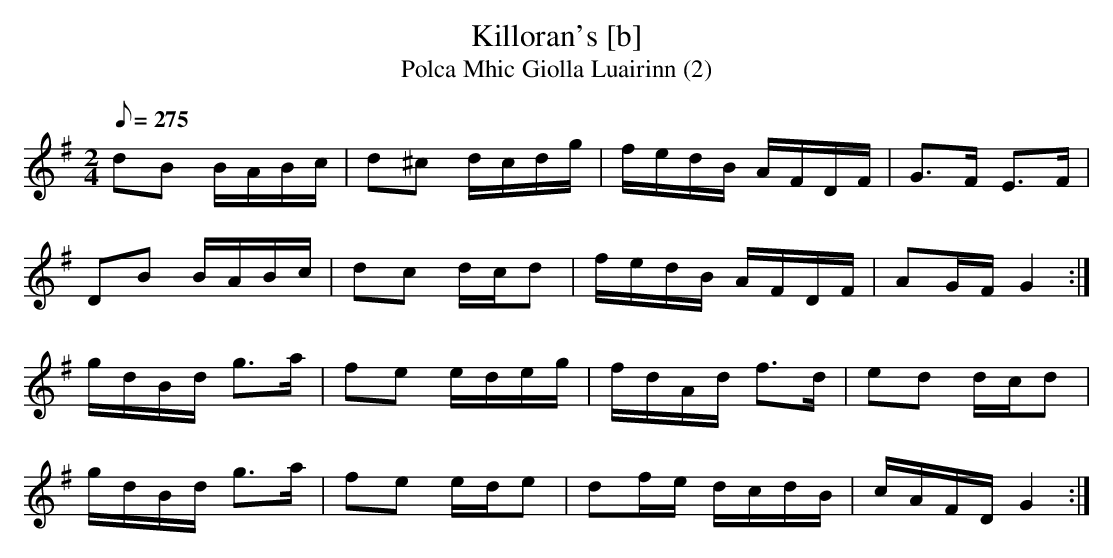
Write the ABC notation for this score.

X:1
T: Killoran's [b]
T: Polca Mhic Giolla Luairinn (2)
L: 1/8
M: 2/4
Q: 275
K: G
dB B/A/B/c/|d^c d/c/d/g/|f/e/d/B/ A/F/D/F/|G>F E>F|
DB B/A/B/c/|dc d/c/d|f/e/d/B/ A/F/D/F/|AG/F/ G2 :|
g/d/B/d/ g>a|fe e/d/e/g/|f/d/A/d/ f>d|ed d/c/d|
g/d/B/d/ g>a|fe e/d/e|df/e/ d/c/d/B/|c/A/F/D/ G2 :|
